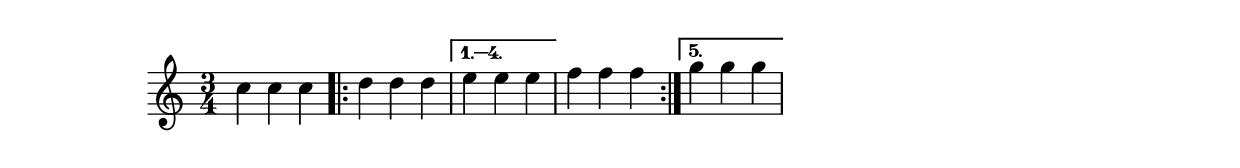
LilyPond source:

%% Do not edit this file; it is automatically
%% generated from LSR http://lsr.dsi.unimi.it
%% This file is in the public domain.
\version "2.13.20"

\header {
  lsrtags = "repeats"

%% Translation of GIT committish: 0b55335aeca1de539bf1125b717e0c21bb6fa31b
  texidoces = "
De forma predeterminada, los corchetes de primera y segunda vez se
trazan encima de los finales alternativos completos, pero es posible
acortartlos estableciendo un valor cierto para
@code{voltaSpannerDuration}.  En el ejemplo siguiente, el corchete
sólo dura un compás, que corresponde a una duración de 3/4.

"
  doctitlees = "Shortening volta brackets"

%% Translation of GIT committish: 0a868be38a775ecb1ef935b079000cebbc64de40
  texidocde = "
Volta-Klammern werden normalerweise über alle Noten der Klammer gezogen, aber
es ist möglich sie zu verkürzen.  Hierzu muss
@code{voltaSpannerDuration} definiert werden, in dem Beispiel etwa als
3/4, sodass die Klammer nur einen Takt dauert.

"
  doctitlede = "Volta-Klammern verkürzen"
%% Translation of GIT committish: a5bde6d51a5c88e952d95ae36c61a5efc22ba441
  texidocfr = "
Les crochets indiquant les fins alternatives s'étalent tout au long ce
celle-ci.  On peut les raccourcir en définissant la propriété
@code{voltaSpannerDuration}.  Dans l'exemple suivant, le crochet ne se
prolonge que sur une mesure à 3/4.

"
  doctitlefr = "Diminution de la taille du crochet d'alternative"


  texidoc = "
By default, the volta brackets will be drawn over all of the
alternative music, but it is possible to shorten them by setting
@code{voltaSpannerDuration}.  In the next example, the bracket only
lasts one measure, which is a duration of 3/4.

"
  doctitle = "Shortening volta brackets"
} % begin verbatim

\relative c'' {
  \time 3/4
  c4 c c
  \set Score.voltaSpannerDuration = #(ly:make-moment 3 4)
  \repeat volta 5 { d4 d d }
  \alternative {
    {
      e4 e e
      f4 f f
    }
    { g4 g g }
  }
}

